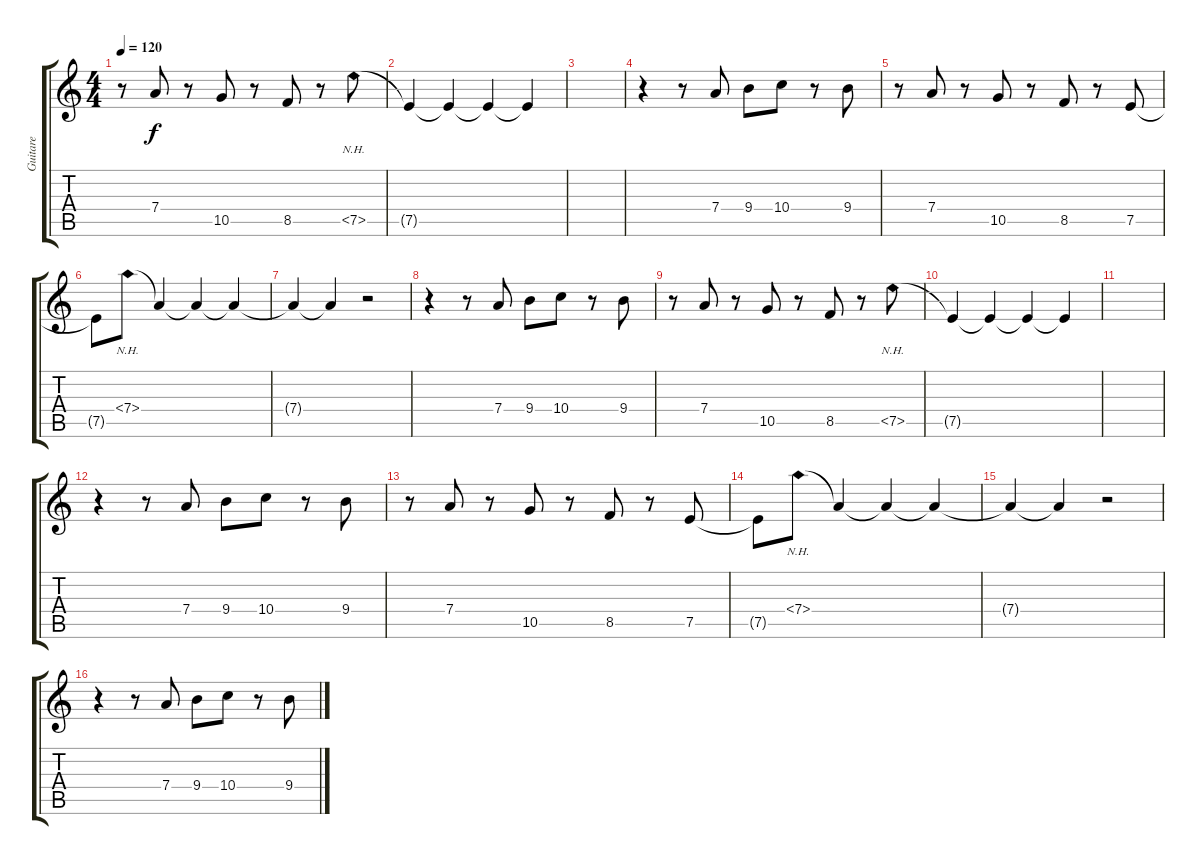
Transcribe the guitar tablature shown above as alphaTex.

\track ("Guitare" "Guitare") {instrument electricguitarjazz}
\staff {score tabs}
\tuning (D4 B3 G3 D3 A2 D2) {hide}
\ts (4 4)
\tempo 120
\clef g2
\ks c
r.8{dy f} 7.4.8 r.8 10.5.8 r.8 8.5.8 r.8 7.5{nh}.8 |
7.5{t}.4 7.5{t}.4 7.5{t}.4 7.5{t}.4 |
|
r.4 r.8 7.4.8 9.4.8 10.4.8 r.8 9.4.8 |
r.8 7.4.8 r.8 10.5.8 r.8 8.5.8 r.8 7.5.8 |
7.5{t}.8 7.4{nh}.8 7.4{t}.4 7.4{t}.4 7.4{t}.4 |
7.4{t}.4 7.4{t}.4 r.2 |
r.4 r.8 7.4.8 9.4.8 10.4.8 r.8 9.4.8 |
r.8 7.4.8 r.8 10.5.8 r.8 8.5.8 r.8 7.5{nh}.8 |
7.5{t}.4 7.5{t}.4 7.5{t}.4 7.5{t}.4 |
|
r.4 r.8 7.4.8 9.4.8 10.4.8 r.8 9.4.8 |
r.8 7.4.8 r.8 10.5.8 r.8 8.5.8 r.8 7.5.8 |
7.5{t}.8 7.4{nh}.8 7.4{t}.4 7.4{t}.4 7.4{t}.4 |
7.4{t}.4 7.4{t}.4 r.2 |
r.4 r.8 7.4.8 9.4.8 10.4.8 r.8 9.4.8
